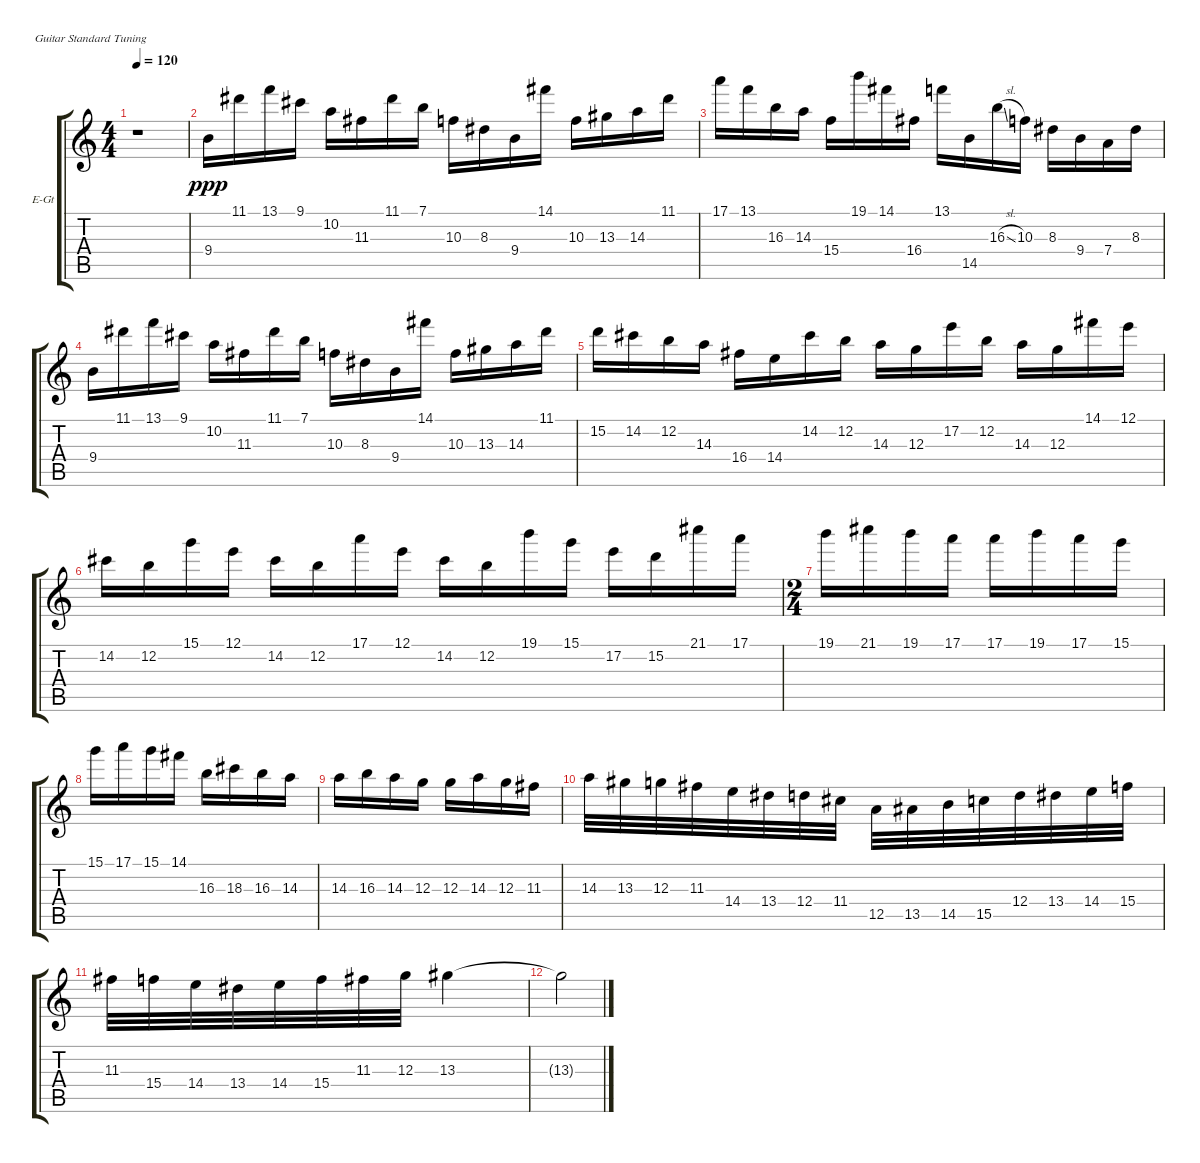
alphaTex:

\bracketExtendMode groupsimilarinstruments
\firstSystemTrackNameOrientation horizontal
\otherSystemsTrackNameOrientation horizontal
\track ("John (Disto Guitar)" "E-Gt") {instrument acousticgrandpiano}
\staff {score tabs}
\tuning (E4 B3 G3 D3 A2 E2)
\displaytranspose 12
\ts (4 4)
\tempo 120
\clef g2
\ks aminor
r.1{dy ppp instrument acousticgrandpiano} |
\ks c
9.4.16 11.1.16 13.1.16 9.1.16 10.2.16 11.3.16 11.1.16 7.1.16 10.3.16 8.3.16 9.4.16 14.1.16 10.3.16 13.3.16 14.3.16 11.1.16 |
17.1.16 13.1.16 16.3.16 14.3.16 15.4.16 19.1.16 14.1.16 16.4.16 13.1.16 14.5.16 16.3{sl}.16 10.3.16 8.3.16 9.4.16 7.4.16 8.3.16 |
9.4.16 11.1.16 13.1.16 9.1.16 10.2.16 11.3.16 11.1.16 7.1.16 10.3.16 8.3.16 9.4.16 14.1.16 10.3.16 13.3.16 14.3.16 11.1.16 |
15.2.16 14.2.16 12.2.16 14.3.16 16.4.16 14.4.16 14.2.16 12.2.16 14.3.16 12.3.16 17.2.16 12.2.16 14.3.16 12.3.16 14.1.16 12.1.16 |
14.2.16 12.2.16 15.1.16 12.1.16 14.2.16 12.2.16 17.1.16 12.1.16 14.2.16 12.2.16 19.1.16 15.1.16 17.2.16 15.2.16 21.1.16 17.1.16 |
\ts (2 4)
19.1.16 21.1.16 19.1.16 17.1.16 17.1.16 19.1.16 17.1.16 15.1.16 |
15.1.16 17.1.16 15.1.16 14.1.16 16.3.16 18.3.16 16.3.16 14.3.16 |
14.3.16 16.3.16 14.3.16 12.3.16 12.3.16 14.3.16 12.3.16 11.3.16 |
14.3.32 13.3.32 12.3.32 11.3.32 14.4.32 13.4.32 12.4.32 11.4.32 12.5.32 13.5.32 14.5.32 15.5.32 12.4.32 13.4.32 14.4.32 15.4.32 |
11.3.32 15.4.32 14.4.32 13.4.32 14.4.32 15.4.32 11.3.32 12.3.32 13.3.4 |
13.3{t}.2
